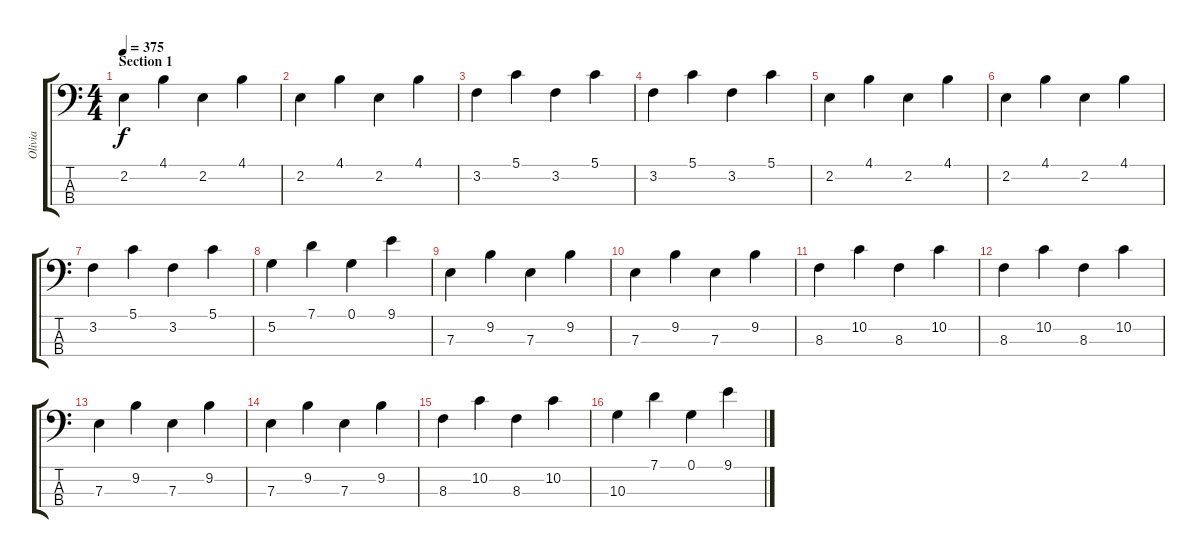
\track ("Olivia" "Olivia") {instrument electricbassfinger}
\staff {score tabs}
\tuning (G2 D2 A1 E1) {hide}
\ts (4 4)
\section ("" "Section 1")
\tempo 375
\clef f4
\ks c
2.2.4{dy f instrument electricbassfinger} 4.1.4 2.2.4 4.1.4 |
2.2.4 4.1.4 2.2.4 4.1.4 |
3.2.4 5.1.4 3.2.4 5.1.4 |
3.2.4 5.1.4 3.2.4 5.1.4 |
2.2.4 4.1.4 2.2.4 4.1.4 |
2.2.4 4.1.4 2.2.4 4.1.4 |
3.2.4 5.1.4 3.2.4 5.1.4 |
5.2.4 7.1.4 0.1.4 9.1.4 |
7.3.4 9.2.4 7.3.4 9.2.4 |
7.3.4 9.2.4 7.3.4 9.2.4 |
8.3.4 10.2.4 8.3.4 10.2.4 |
8.3.4 10.2.4 8.3.4 10.2.4 |
7.3.4 9.2.4 7.3.4 9.2.4 |
7.3.4 9.2.4 7.3.4 9.2.4 |
8.3.4 10.2.4 8.3.4 10.2.4 |
10.3.4 7.1.4 0.1.4 9.1.4
